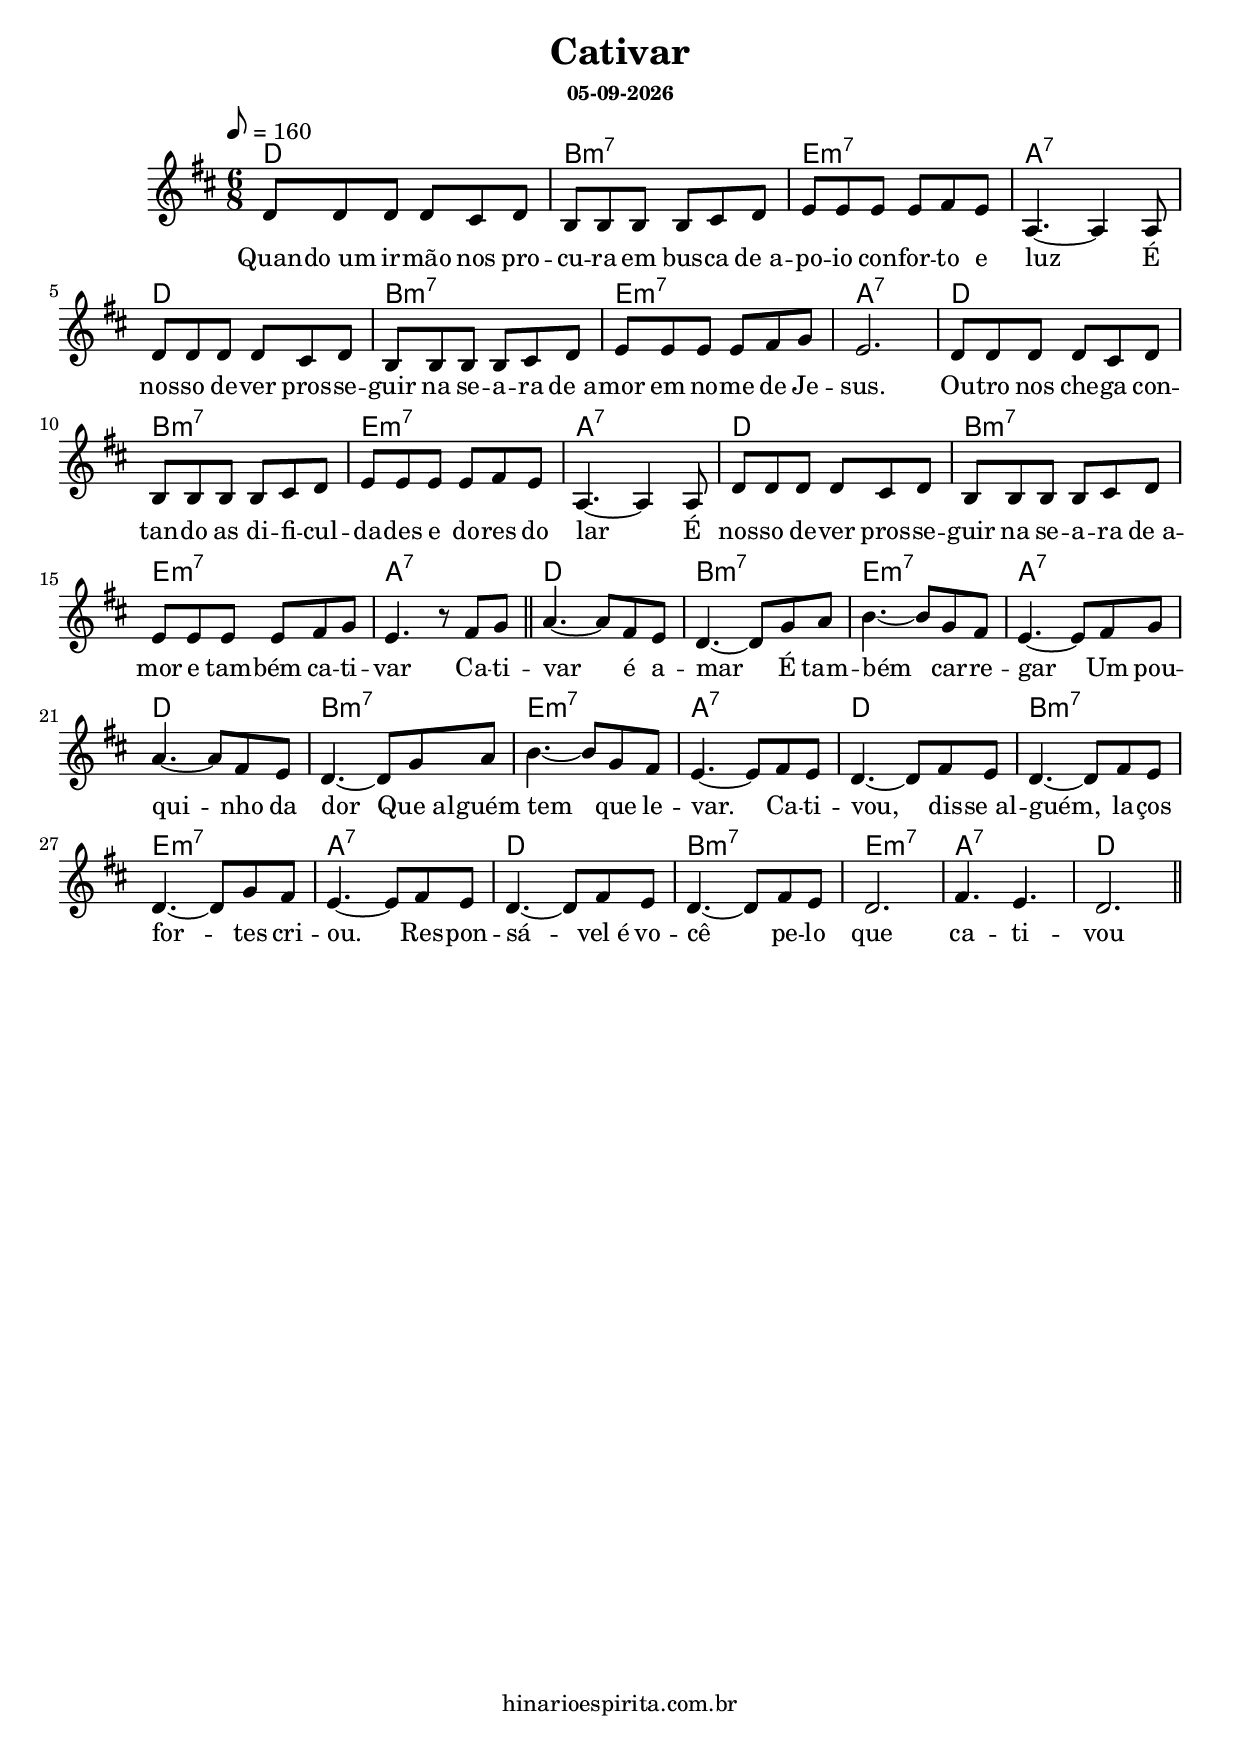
\version "2.16.0"
%\pointAndClickOff

\header {
  title = "Cativar"
  subsubtitle = #(strftime "%d-%m-%Y" (localtime (current-time)))
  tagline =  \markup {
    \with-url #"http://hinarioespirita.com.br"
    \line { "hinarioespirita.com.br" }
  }
}

melodia = \relative c' {
  \key d \major
  \time 6/8
  \tempo 8 = 160
  \clef treble

  % 1
  d8 d d d cis d | b b b b cis d | e e e e fis e | a,4.~ a4 a8 |
  d d d d cis d | b b b b cis d | e e e e fis g | e2. |
  
  d8 d d d cis d | b b b b cis d | e e e e fis e | a,4.~ a4 a8 |
  d d d d cis d | b b b b cis d | e e e e fis g | e4. r8 fis8 g \bar "||"
  
  a4.~ a8 fis e | d4.~ d8 g a | b4.~ b8 g fis | e4.~ e8 fis g |
  a4.~ a8 fis e | d4.~ d8 g a | b4.~ b8 g fis | e4.~ e8 fis e |
  d4.~ d8 fis e | d4.~ d8 fis e | d4.~ d8 g fis | e4.~ e8 fis e |
  d4.~ d8 fis e | d4.~ d8 fis e | d2. | fis4. e | d2. \bar "||"
}

letra = \lyricmode {
  Quan -- do_um ir -- mão nos pro -- cu -- ra em bus -- ca de_a -- po -- io con -- for -- to e luz  
  É nos -- so de -- ver pros -- se -- guir na se -- a -- ra de_a -- mor em no -- me de Je -- sus.  
  Ou -- tro nos che -- ga con -- tan -- do as di -- fi -- cul -- da -- des e do -- res do lar  
  É nos -- so de -- ver pros -- se -- guir na se -- a -- ra de_a -- mor e tam -- bém ca -- ti -- var  
    
  Ca -- ti -- var é a -- mar  
  É tam -- bém car -- re -- gar  
  Um pou -- qui -- nho da dor  
  Que_al -- guém tem que le -- var.  
    
  Ca -- ti -- vou, dis -- se_al -- guém, la -- ços for -- tes cri -- ou.  
  Res -- pon -- sá -- vel_é vo -- cê pe -- lo que ca -- ti -- vou  
}

harmonia = \chordmode {
  \set majorSevenSymbol = \markup { 7M }
  d2. b:m7 e:m7 a:7
  d2. b:m7 e:m7 a:7
  d2. b:m7 e:m7 a:7
  d2. b:m7 e:m7 a:7
  
  d2. b:m7 e:m7 a:7
  d2. b:m7 e:m7 a:7
  d2. b:m7 e:m7 a:7
  d2. b:m7 e:m7 a:7
  d
}

\score {
  <<
    \new ChordNames { \harmonia }
    \new Staff <<
      \new Voice = "melodia" { \melodia }
      \lyricsto "melodia" \new Lyrics \letra
      \set Staff.midiInstrument = #"acoustic grand"
    >>
  >>
  \layout {}
  \midi {}
}
